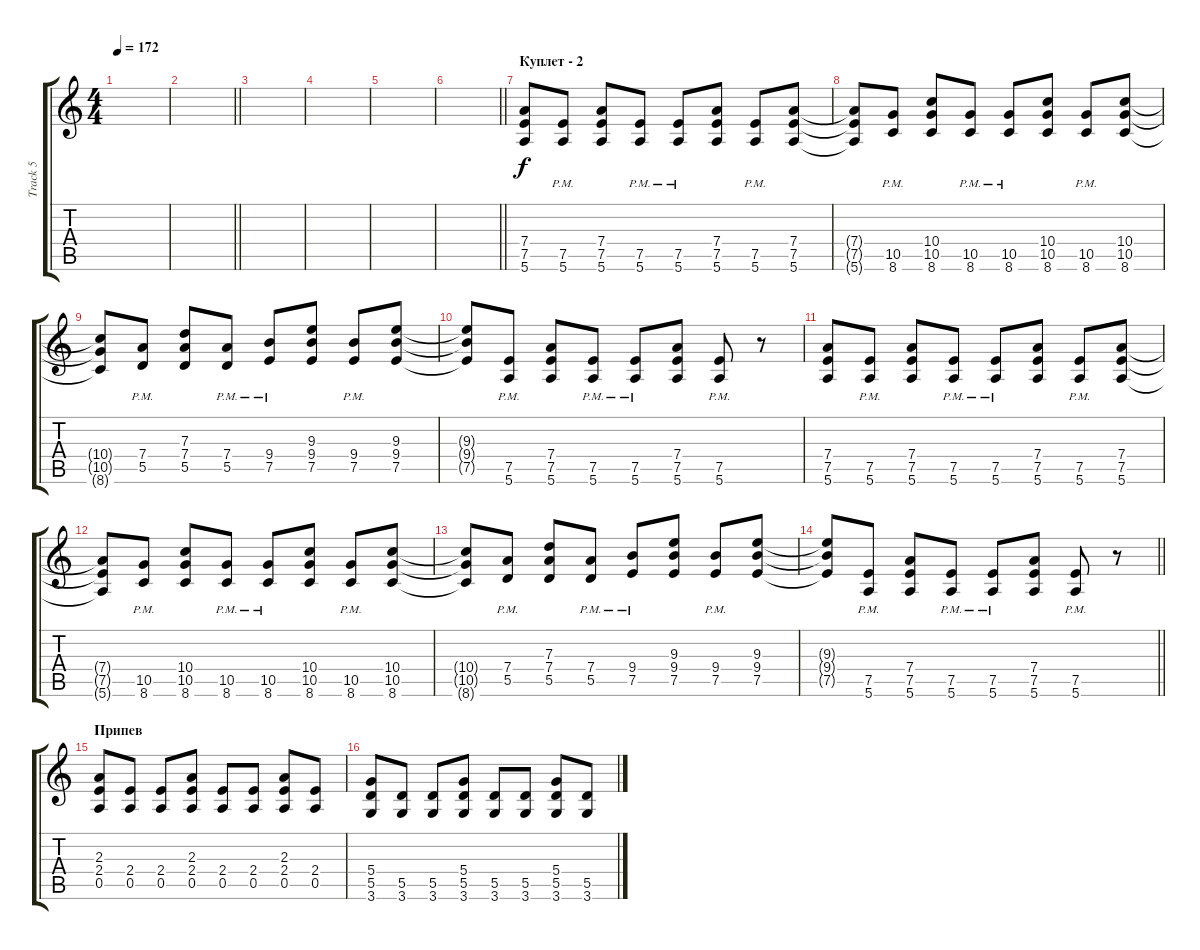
\track ("Track 5" "Track 5") {instrument overdrivenguitar}
\staff {score tabs}
\tuning (E4 B3 G3 D3 A2 E2) {hide}
\ts (4 4)
\tempo 172
\clef g2
\ks c
|
\barLineRight lightlight
|
|
|
|
\barLineRight lightlight
|
\section ("" "Куплет - 2")
(7.4 7.5 5.6).8 (7.5{pm} 5.6{pm}).8 (7.4 7.5 5.6).8 (7.5{pm} 5.6{pm}).8 (7.5{pm} 5.6{pm}).8 (7.4 7.5 5.6).8 (7.5{pm} 5.6{pm}).8 (7.4 7.5 5.6).8 |
(7.4{t} 7.5{t} 5.6{t}).8 (10.5{pm} 8.6{pm}).8 (10.4 10.5 8.6).8 (10.5{pm} 8.6{pm}).8 (10.5{pm} 8.6{pm}).8 (10.4 10.5 8.6).8 (10.5{pm} 8.6{pm}).8 (10.4 10.5 8.6).8 |
(10.4{t} 10.5{t} 8.6{t}).8 (7.4{pm} 5.5{pm}).8 (7.3 7.4 5.5).8 (7.4{pm} 5.5{pm}).8 (9.4{pm} 7.5{pm}).8 (9.3 9.4 7.5).8 (9.4{pm} 7.5{pm}).8 (9.3 9.4 7.5).8 |
(9.3{t} 9.4{t} 7.5{t}).8 (7.5{pm} 5.6{pm}).8 (7.4 7.5 5.6).8 (7.5{pm} 5.6{pm}).8 (7.5{pm} 5.6{pm}).8 (7.4 7.5 5.6).8 (7.5{pm} 5.6{pm}).8 r.8 |
(7.4 7.5 5.6).8 (7.5{pm} 5.6{pm}).8 (7.4 7.5 5.6).8 (7.5{pm} 5.6{pm}).8 (7.5{pm} 5.6{pm}).8 (7.4 7.5 5.6).8 (7.5{pm} 5.6{pm}).8 (7.4 7.5 5.6).8 |
(7.4{t} 7.5{t} 5.6{t}).8 (10.5{pm} 8.6{pm}).8 (10.4 10.5 8.6).8 (10.5{pm} 8.6{pm}).8 (10.5{pm} 8.6{pm}).8 (10.4 10.5 8.6).8 (10.5{pm} 8.6{pm}).8 (10.4 10.5 8.6).8 |
(10.4{t} 10.5{t} 8.6{t}).8 (7.4{pm} 5.5{pm}).8 (7.3 7.4 5.5).8 (7.4{pm} 5.5{pm}).8 (9.4{pm} 7.5{pm}).8 (9.3 9.4 7.5).8 (9.4{pm} 7.5{pm}).8 (9.3 9.4 7.5).8 |
\barLineRight lightlight
(9.3{t} 9.4{t} 7.5{t}).8 (7.5{pm} 5.6{pm}).8 (7.4 7.5 5.6).8 (7.5{pm} 5.6{pm}).8 (7.5{pm} 5.6{pm}).8 (7.4 7.5 5.6).8 (7.5{pm} 5.6{pm}).8 r.8 |
\section ("" "Припев")
(2.3 2.4 0.5).8 (2.4 0.5).8 (2.4 0.5).8 (2.3 2.4 0.5).8 (2.4 0.5).8 (2.4 0.5).8 (2.3 2.4 0.5).8 (2.4 0.5).8 |
(5.4 5.5 3.6).8 (5.5 3.6).8 (5.5 3.6).8 (5.4 5.5 3.6).8 (5.5 3.6).8 (5.5 3.6).8 (5.4 5.5 3.6).8 (5.5 3.6).8
